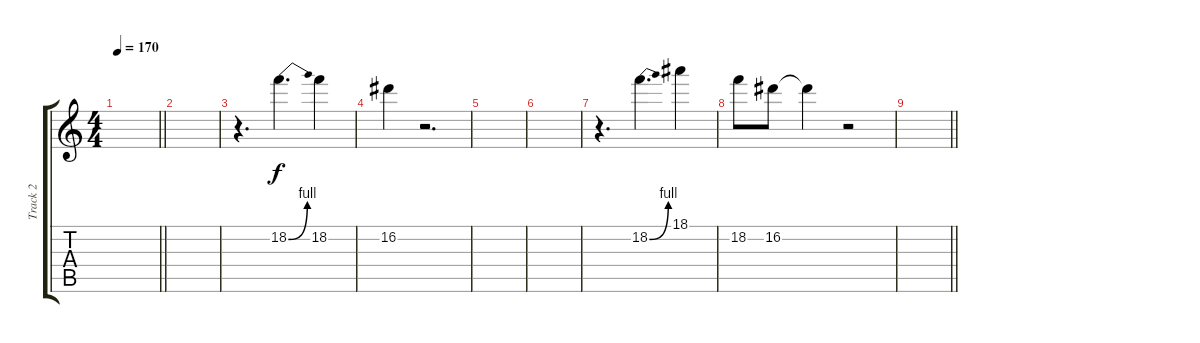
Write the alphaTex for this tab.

\track ("Track 2" "Track 2") {instrument distortionguitar}
\staff {score tabs}
\tuning (E4 B3 G3 D3 A2 E2) {hide}
\ts (4 4)
\tempo 170
\clef g2
\barLineRight lightlight
\ks c
|
|
r.4{d} 18.2{be (bend 0 0 60 4)}.4{d} 18.2.4 |
16.2.4 r.2{d} |
|
|
r.4{d} 18.2{be (bend 0 0 60 4)}.4{d} 18.1.4 |
18.2.8 16.2.8 16.2{t}.4 r.2 |
\barLineRight lightlight
